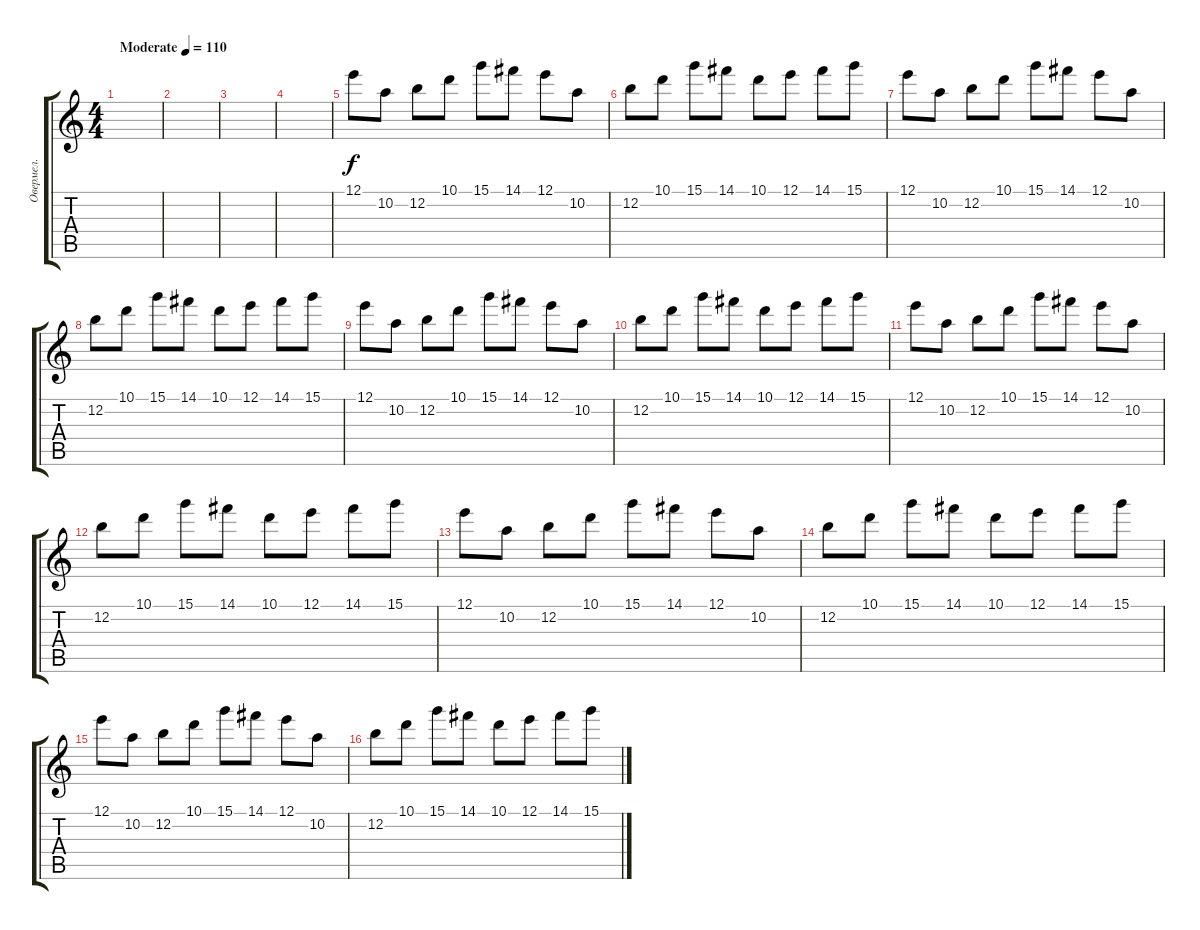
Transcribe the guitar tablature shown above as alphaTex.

\track ("Овермел." "Овермел.") {instrument overdrivenguitar}
\staff {score tabs}
\tuning (E4 B3 G3 D3 A2 E2) {hide}
\ts (4 4)
\tempo (110 "Moderate")
\clef g2
\ks c
|
|
|
|
12.1.8 10.2.8 12.2.8 10.1.8 15.1.8 14.1.8 12.1.8 10.2.8 |
12.2.8 10.1.8 15.1.8 14.1.8 10.1.8 12.1.8 14.1.8 15.1.8 |
12.1.8 10.2.8 12.2.8 10.1.8 15.1.8 14.1.8 12.1.8 10.2.8 |
12.2.8 10.1.8 15.1.8 14.1.8 10.1.8 12.1.8 14.1.8 15.1.8 |
12.1.8 10.2.8 12.2.8 10.1.8 15.1.8 14.1.8 12.1.8 10.2.8 |
12.2.8 10.1.8 15.1.8 14.1.8 10.1.8 12.1.8 14.1.8 15.1.8 |
12.1.8 10.2.8 12.2.8 10.1.8 15.1.8 14.1.8 12.1.8 10.2.8 |
12.2.8 10.1.8 15.1.8 14.1.8 10.1.8 12.1.8 14.1.8 15.1.8 |
12.1.8 10.2.8 12.2.8 10.1.8 15.1.8 14.1.8 12.1.8 10.2.8 |
12.2.8 10.1.8 15.1.8 14.1.8 10.1.8 12.1.8 14.1.8 15.1.8 |
12.1.8 10.2.8 12.2.8 10.1.8 15.1.8 14.1.8 12.1.8 10.2.8 |
12.2.8 10.1.8 15.1.8 14.1.8 10.1.8 12.1.8 14.1.8 15.1.8
